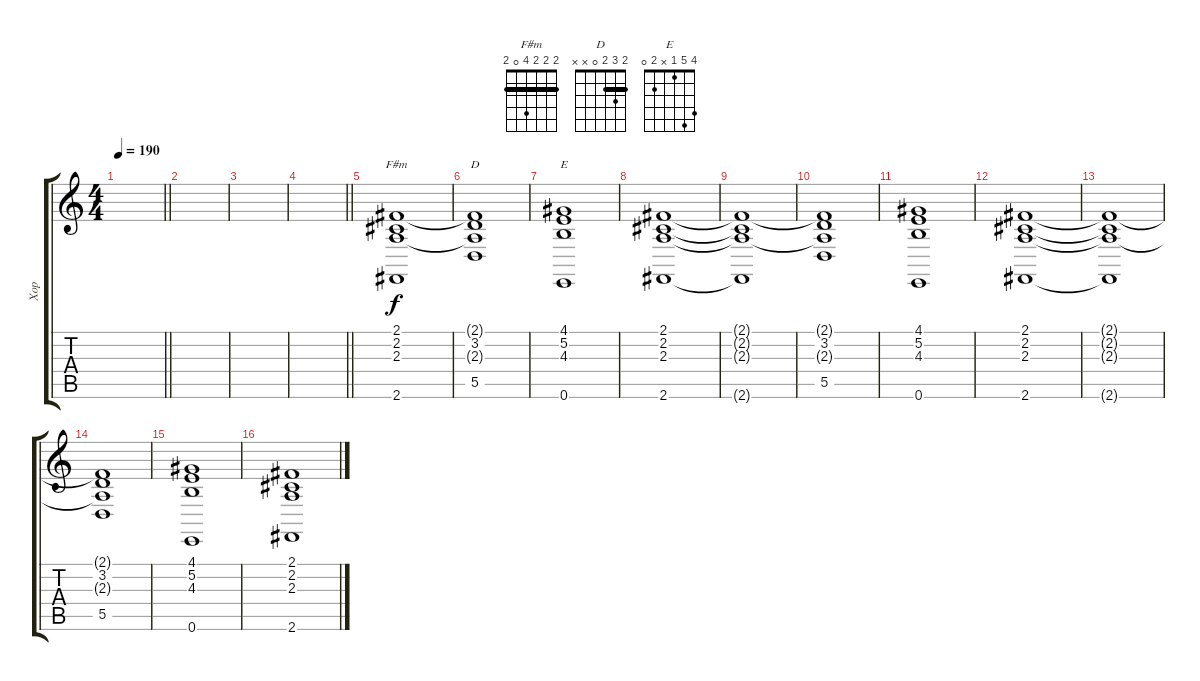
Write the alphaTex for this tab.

\track ("Хор" "Хор") {instrument pad4choir}
\staff {score tabs}
\tuning (E4 B3 G3 D3 A2 E2) {hide}
\chord ("F#m" 2 2 2 4 0 2) {barre 2}
\chord ("D" 2 3 2 0 x x) {barre 2}
\chord ("E" 4 5 1 x 2 0)
\ts (4 4)
\tempo 190
\clef g2
\barLineRight lightlight
\ks c
|
|
|
\barLineRight lightlight
|
\section ("" "")
(2.1 2.2 2.3 2.6).1{ch "F#m" volume 7 instrument pad4choir} |
(2.1{t} 3.2 2.3{t} 5.5).1{ch "D"} |
(4.1 5.2 4.3 0.6).1{ch "E"} |
(2.1 2.2 2.3 2.6).1 |
(2.1{t} 2.2{t} 2.3{t} 2.6{t}).1 |
(2.1{t} 3.2 2.3{t} 5.5).1 |
(4.1 5.2 4.3 0.6).1 |
(2.1 2.2 2.3 2.6).1 |
(2.1{t} 2.2{t} 2.3{t} 2.6{t}).1 |
(2.1{t} 3.2 2.3{t} 5.5).1 |
(4.1 5.2 4.3 0.6).1 |
(2.1 2.2 2.3 2.6).1
